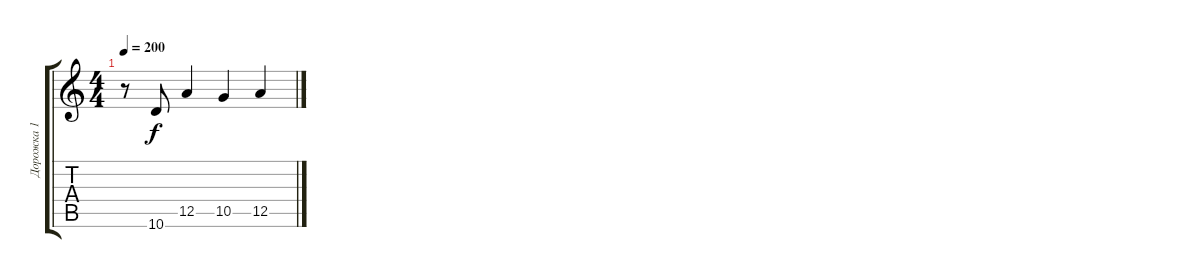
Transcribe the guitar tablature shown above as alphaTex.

\track ("Дорожка 1" "Дорожка 1") {instrument distortionguitar}
\staff {score tabs}
\tuning (E4 B3 G3 D3 A2 E2) {hide}
\ts (4 4)
\tempo 200
\clef g2
\ks c
r.8{dy f} 10.6.8 12.5.4 10.5.4 12.5.4
